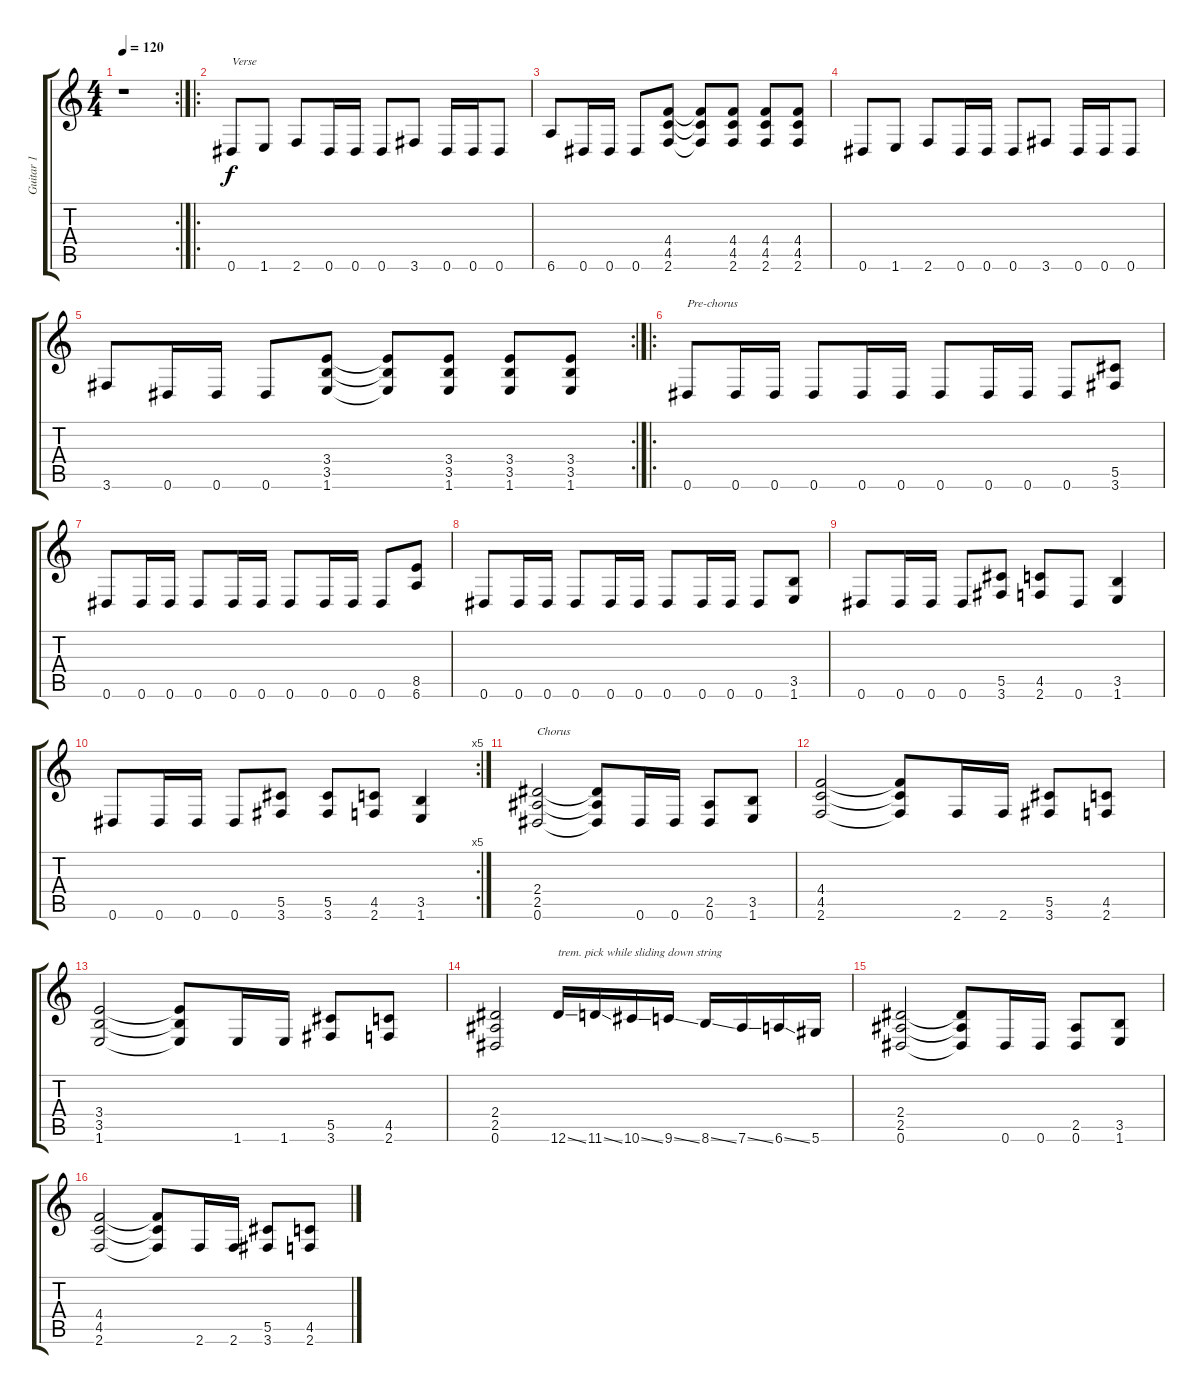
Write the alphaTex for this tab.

\track ("Guitar 1" "Guitar 1") {instrument distortionguitar}
\staff {score tabs}
\tuning (Eb4 Bb3 Gb3 Db3 Ab2 Eb2) {hide}
\rc 2
\ts (4 4)
\tempo 120
\clef g2
\ks c
r.1{dy f} |
\ro
0.6.8{txt "Verse"} 1.6.8 2.6.8 0.6.16 0.6.16 0.6.8 3.6.8 0.6.16 0.6.16 0.6.8 |
6.6.8 0.6.16 0.6.16 0.6.8 (4.4 4.5 2.6).8 (4.4{t} 4.5{t} 2.6{t}).8 (4.4 4.5 2.6).8 (4.4 4.5 2.6).8 (4.4 4.5 2.6).8 |
0.6.8 1.6.8 2.6.8 0.6.16 0.6.16 0.6.8 3.6.8 0.6.16 0.6.16 0.6.8 |
\rc 2
3.6.8 0.6.16 0.6.16 0.6.8 (3.4 3.5 1.6).8 (3.4{t} 3.5{t} 1.6{t}).8 (3.4 3.5 1.6).8 (3.4 3.5 1.6).8 (3.4 3.5 1.6).8 |
\ro
0.6.8{txt "Pre-chorus"} 0.6.16 0.6.16 0.6.8 0.6.16 0.6.16 0.6.8 0.6.16 0.6.16 0.6.8 (5.5 3.6).8 |
0.6.8 0.6.16 0.6.16 0.6.8 0.6.16 0.6.16 0.6.8 0.6.16 0.6.16 0.6.8 (8.5 6.6).8 |
0.6.8 0.6.16 0.6.16 0.6.8 0.6.16 0.6.16 0.6.8 0.6.16 0.6.16 0.6.8 (3.5 1.6).8 |
0.6.8 0.6.16 0.6.16 0.6.8 (5.5 3.6).8 (4.5 2.6).8 0.6.8 (3.5 1.6).4 |
\rc 5
0.6.8 0.6.16 0.6.16 0.6.8 (5.5 3.6).8 (5.5 3.6).8 (4.5 2.6).8 (3.5 1.6).4 |
(2.4 2.5 0.6).2{txt "Chorus"} (2.4{t} 2.5{t} 0.6{t}).8 0.6.16 0.6.16 (2.5 0.6).8 (3.5 1.6).8 |
(4.4 4.5 2.6).2 (4.4{t} 4.5{t} 2.6{t}).8 2.6.16 2.6.16 (5.5 3.6).8 (4.5 2.6).8 |
(3.4 3.5 1.6).2 (3.4{t} 3.5{t} 1.6{t}).8 1.6.16 1.6.16 (5.5 3.6).8 (4.5 2.6).8 |
(2.4 2.5 0.6).2 12.6{ss}.16{txt "trem. pick while sliding down string"} 11.6{ss}.16 10.6{ss}.16 9.6{ss}.16 8.6{ss}.16 7.6{ss}.16 6.6{ss}.16 5.6.16 |
(2.4 2.5 0.6).2 (2.4{t} 2.5{t} 0.6{t}).8 0.6.16 0.6.16 (2.5 0.6).8 (3.5 1.6).8 |
(4.4 4.5 2.6).2 (4.4{t} 4.5{t} 2.6{t}).8 2.6.16 2.6.16 (5.5 3.6).8 (4.5 2.6).8
